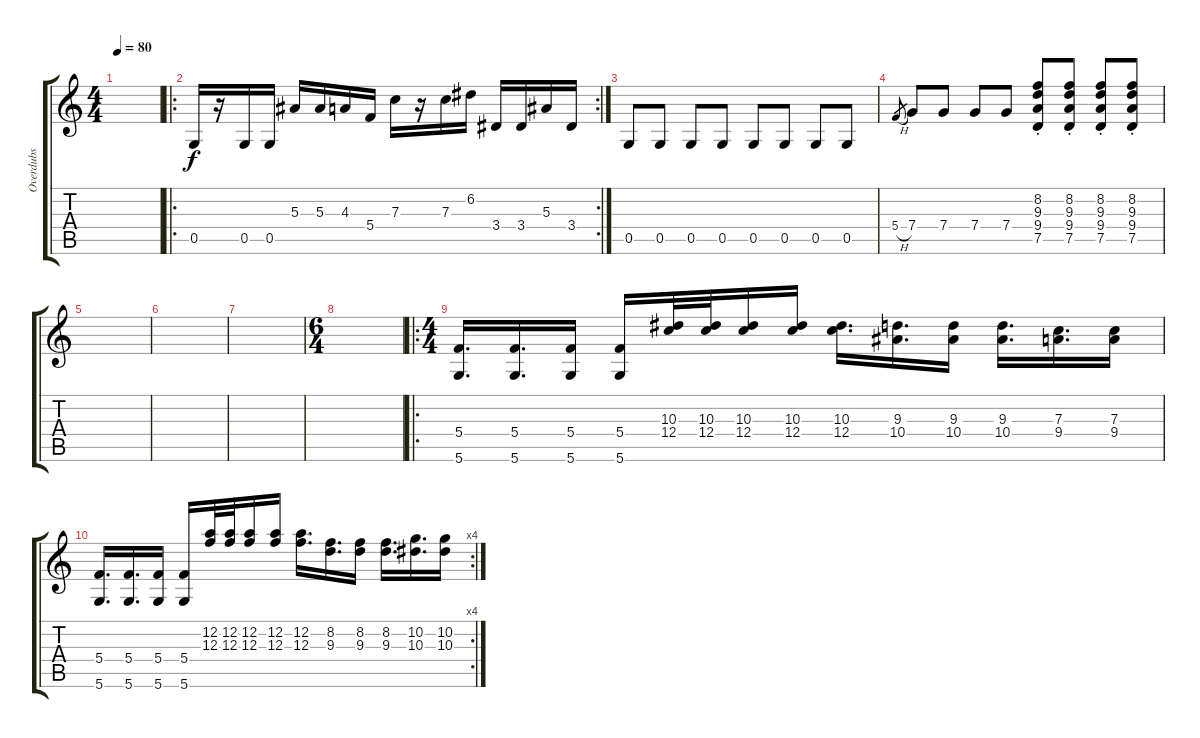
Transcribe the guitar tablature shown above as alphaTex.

\track ("Overdubs" "Overdubs") {instrument distortionguitar}
\staff {score tabs}
\tuning (D4 A3 F3 C3 G2 D2) {hide}
\ts (4 4)
\tempo 80
\clef g2
\ks c
|
\ro
\rc 2
0.5.16 r.16 0.5.16 0.5.16 5.3.16 5.3.16 4.3.16 5.4.16 7.3.16 r.16 7.3.16 6.2.16 3.4.16 3.4.16 5.3.16 3.4.16 |
0.5.8 0.5.8 0.5.8 0.5.8 0.5.8 0.5.8 0.5.8 0.5.8 |
5.4{h}.8{gr} 7.4.8 7.4.8 7.4.8 7.4.8 (8.2 9.3 9.4 7.5{st}).8 (8.2 9.3 9.4 7.5{st}).8 (8.2 9.3 9.4{st} 7.5).8 (8.2 9.3 9.4 7.5{st}).8 |
|
|
|
\ts (6 4)
|
\ro
\ts (4 4)
(5.4 5.6).16{d} (5.4 5.6).16{d} (5.4 5.6).16 (5.4 5.6).16 (10.3 12.4).32 (10.3 12.4).32 (10.3 12.4).16 (10.3 12.4).16 (10.3 12.4).16{d} (9.3 10.4).16{d} (9.3 10.4).16 (9.3 10.4).16{d} (7.3 9.4).16{d} (7.3 9.4).16 |
\rc 4
(5.4 5.6).16{d} (5.4 5.6).16{d} (5.4 5.6).16 (5.4 5.6).16 (12.2 12.3).32 (12.2 12.3).32 (12.2 12.3).16 (12.2 12.3).16 (12.2 12.3).16{d} (8.2 9.3).16{d} (8.2 9.3).16 (8.2 9.3).16{d} (10.2 10.3).16{d} (10.2 10.3).16
